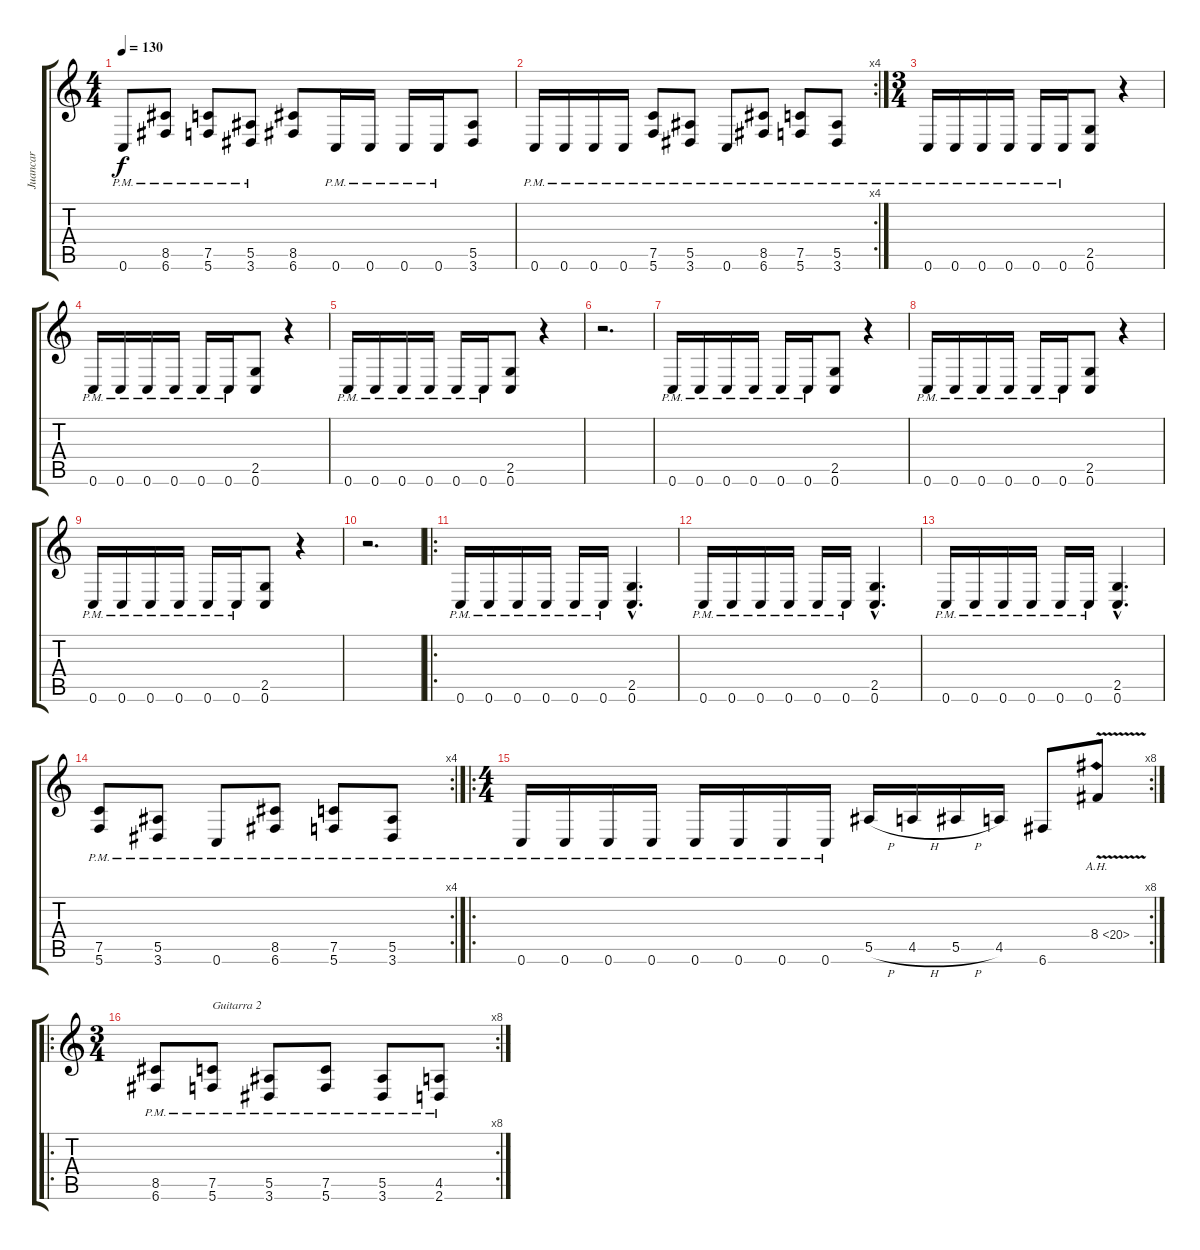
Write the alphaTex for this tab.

\track ("Juancar" "Juancar") {instrument distortionguitar}
\staff {score tabs}
\tuning (C4 G3 Eb3 Bb2 F2 C2) {hide}
\ts (4 4)
\tempo 130
\clef g2
\ks c
0.6{pm}.8{dy f} (8.5{pm} 6.6{pm}).8 (7.5{pm} 5.6{pm}).8 (5.5{pm} 3.6{pm}).8 (8.5 6.6).8 0.6{pm}.16 0.6{pm}.16 0.6{pm}.16 0.6{pm}.16 (5.5 3.6).8 |
\rc 4
0.6{pm}.16 0.6{pm}.16 0.6{pm}.16 0.6{pm}.16 (7.5{pm} 5.6{pm}).8 (5.5{pm} 3.6{pm}).8 0.6{pm}.8 (8.5{pm} 6.6{pm}).8 (7.5{pm} 5.6{pm}).8 (5.5{pm} 3.6{pm}).8 |
\ts (3 4)
0.6{pm}.16 0.6{pm}.16 0.6{pm}.16 0.6{pm}.16 0.6{pm}.16 0.6{pm}.16 (2.5 0.6).8 r.4 |
0.6{pm}.16 0.6{pm}.16 0.6{pm}.16 0.6{pm}.16 0.6{pm}.16 0.6{pm}.16 (2.5 0.6).8 r.4 |
0.6{pm}.16 0.6{pm}.16 0.6{pm}.16 0.6{pm}.16 0.6{pm}.16 0.6{pm}.16 (2.5 0.6).8 r.4 |
r.2{d} |
0.6{pm}.16 0.6{pm}.16 0.6{pm}.16 0.6{pm}.16 0.6{pm}.16 0.6{pm}.16 (2.5 0.6).8 r.4 |
0.6{pm}.16 0.6{pm}.16 0.6{pm}.16 0.6{pm}.16 0.6{pm}.16 0.6{pm}.16 (2.5 0.6).8 r.4 |
0.6{pm}.16 0.6{pm}.16 0.6{pm}.16 0.6{pm}.16 0.6{pm}.16 0.6{pm}.16 (2.5 0.6).8 r.4 |
r.2{d} |
\ro
0.6{pm}.16 0.6{pm}.16 0.6{pm}.16 0.6{pm}.16 0.6{pm}.16 0.6{pm}.16 (2.5{hac} 0.6{hac}).4{d} |
0.6{pm}.16 0.6{pm}.16 0.6{pm}.16 0.6{pm}.16 0.6{pm}.16 0.6{pm}.16 (2.5{hac} 0.6{hac}).4{d} |
0.6{pm}.16 0.6{pm}.16 0.6{pm}.16 0.6{pm}.16 0.6{pm}.16 0.6{pm}.16 (2.5{hac} 0.6{hac}).4{d} |
\rc 4
(7.5{pm} 5.6{pm}).8 (5.5{pm} 3.6{pm}).8 0.6{pm}.8 (8.5{pm} 6.6{pm}).8 (7.5{pm} 5.6{pm}).8 (5.5{pm} 3.6{pm}).8 |
\ro
\rc 8
\ts (4 4)
0.6{pm}.16 0.6{pm}.16 0.6{pm}.16 0.6{pm}.16 0.6{pm}.16 0.6{pm}.16 0.6{pm}.16 0.6{pm}.16 5.5{h}.16 4.5{h}.16 5.5{h}.16 4.5.16 6.6.8 8.4{ah 12 v}.8 |
\ro
\rc 8
\ts (3 4)
(8.5{pm} 6.6{pm}).8 (7.5{pm} 5.6{pm}).8{txt "Guitarra 2"} (5.5{pm} 3.6{pm}).8 (7.5{pm} 5.6{pm}).8 (5.5{pm} 3.6{pm}).8 (4.5{pm} 2.6{pm}).8
